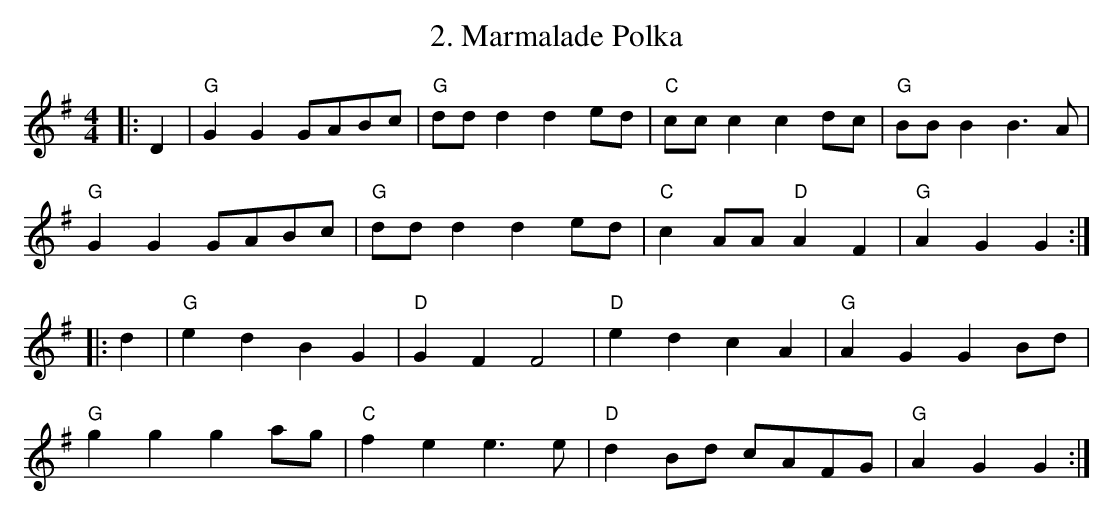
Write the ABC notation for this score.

X:1
T:2. Marmalade Polka
M:4/4
L:1/8
K:G
|:D2|"G"G2G2GABc|"G"dd d2d2ed|"C"cc c2c2dc|"G"BB B2B3A|
"G"G2G2GABc|"G"dd d2d2ed|"C"c2AA"D" A2F2|"G"A2G2G2:|
|:d2|"G"e2d2B2G2|"D"G2F2F4|"D"e2d2c2 A2|"G"A2G2G2Bd|
"G"g2g2g2ag|"C"f2e2e3e|"D"d2Bd cAFG|"G"A2G2G2:|
